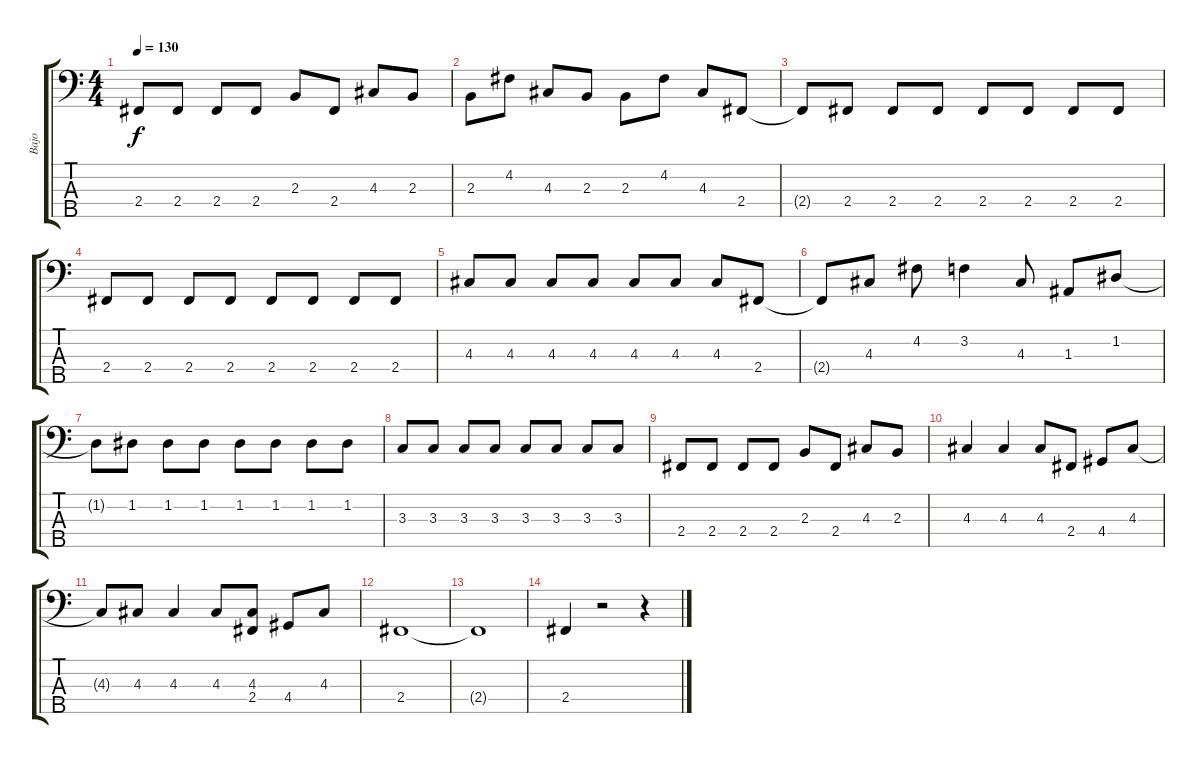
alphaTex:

\track ("Bajo" "Bajo") {instrument electricbassfinger}
\staff {score tabs}
\tuning (G2 D2 A1 E1 B0) {hide}
\ts (4 4)
\tempo 130
\clef f4
\ks c
2.4.8{dy f} 2.4.8 2.4.8 2.4.8 2.3.8 2.4.8 4.3.8 2.3.8 |
2.3.8 4.2.8 4.3.8 2.3.8 2.3.8 4.2.8 4.3.8 2.4.8 |
2.4{t}.8 2.4.8 2.4.8 2.4.8 2.4.8 2.4.8 2.4.8 2.4.8 |
2.4.8 2.4.8 2.4.8 2.4.8 2.4.8 2.4.8 2.4.8 2.4.8 |
4.3.8 4.3.8 4.3.8 4.3.8 4.3.8 4.3.8 4.3.8 2.4.8 |
2.4{t}.8 4.3.8 4.2.8 3.2.4 4.3.8 1.3.8 1.2.8 |
1.2{t}.8 1.2.8 1.2.8 1.2.8 1.2.8 1.2.8 1.2.8 1.2.8 |
3.3.8 3.3.8 3.3.8 3.3.8 3.3.8 3.3.8 3.3.8 3.3.8 |
2.4.8 2.4.8 2.4.8 2.4.8 2.3.8 2.4.8 4.3.8 2.3.8 |
4.3.4 4.3.4 4.3.8 2.4.8 4.4.8 4.3.8 |
4.3{t}.8 4.3.8 4.3.4 4.3.8 (4.3 2.4).8 4.4.8 4.3.8 |
2.4.1 |
2.4{t}.1 |
2.4.4 r.2 r.4
